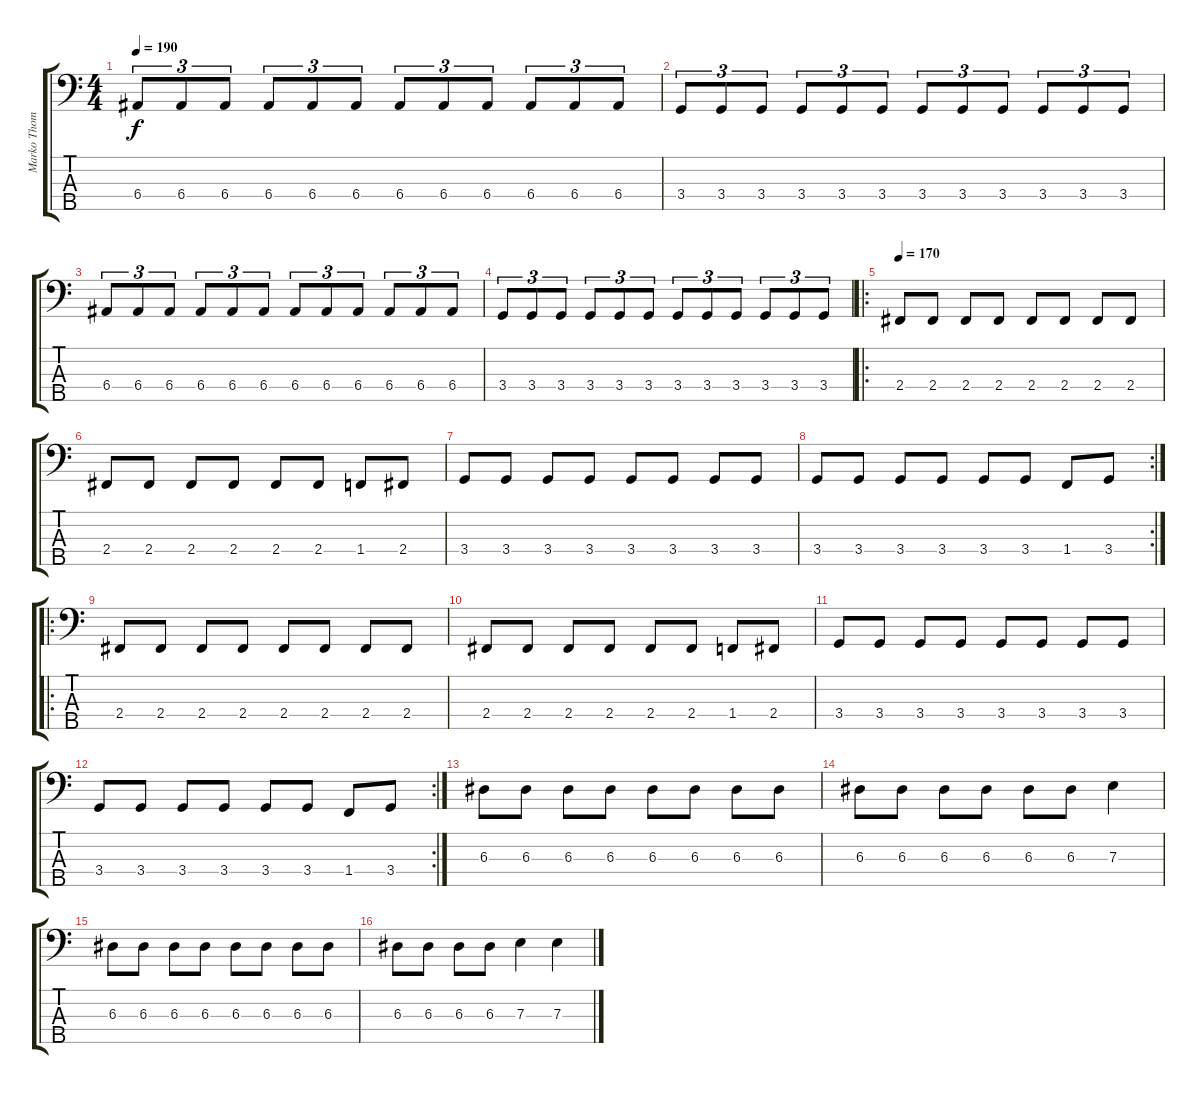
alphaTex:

\track ("Marko Thomas" "Marko Thom") {instrument electricbassfinger}
\staff {score tabs}
\tuning (G2 D2 A1 E1 B0) {hide}
\ts (4 4)
\tempo 190
\clef f4
\ks c
6.4.8{tu (3 2) dy f} 6.4.8{tu (3 2)} 6.4.8{tu (3 2)} 6.4.8{tu (3 2)} 6.4.8{tu (3 2)} 6.4.8{tu (3 2)} 6.4.8{tu (3 2)} 6.4.8{tu (3 2)} 6.4.8{tu (3 2)} 6.4.8{tu (3 2)} 6.4.8{tu (3 2)} 6.4.8{tu (3 2)} |
3.4.8{tu (3 2)} 3.4.8{tu (3 2)} 3.4.8{tu (3 2)} 3.4.8{tu (3 2)} 3.4.8{tu (3 2)} 3.4.8{tu (3 2)} 3.4.8{tu (3 2)} 3.4.8{tu (3 2)} 3.4.8{tu (3 2)} 3.4.8{tu (3 2)} 3.4.8{tu (3 2)} 3.4.8{tu (3 2)} |
6.4.8{tu (3 2)} 6.4.8{tu (3 2)} 6.4.8{tu (3 2)} 6.4.8{tu (3 2)} 6.4.8{tu (3 2)} 6.4.8{tu (3 2)} 6.4.8{tu (3 2)} 6.4.8{tu (3 2)} 6.4.8{tu (3 2)} 6.4.8{tu (3 2)} 6.4.8{tu (3 2)} 6.4.8{tu (3 2)} |
3.4.8{tu (3 2)} 3.4.8{tu (3 2)} 3.4.8{tu (3 2)} 3.4.8{tu (3 2)} 3.4.8{tu (3 2)} 3.4.8{tu (3 2)} 3.4.8{tu (3 2)} 3.4.8{tu (3 2)} 3.4.8{tu (3 2)} 3.4.8{tu (3 2)} 3.4.8{tu (3 2)} 3.4.8{tu (3 2)} |
\ro
\tempo 170
2.4.8 2.4.8 2.4.8 2.4.8 2.4.8 2.4.8 2.4.8 2.4.8 |
2.4.8 2.4.8 2.4.8 2.4.8 2.4.8 2.4.8 1.4.8 2.4.8 |
3.4.8 3.4.8 3.4.8 3.4.8 3.4.8 3.4.8 3.4.8 3.4.8 |
\rc 2
3.4.8 3.4.8 3.4.8 3.4.8 3.4.8 3.4.8 1.4.8 3.4.8 |
\ro
2.4.8 2.4.8 2.4.8 2.4.8 2.4.8 2.4.8 2.4.8 2.4.8 |
2.4.8 2.4.8 2.4.8 2.4.8 2.4.8 2.4.8 1.4.8 2.4.8 |
3.4.8 3.4.8 3.4.8 3.4.8 3.4.8 3.4.8 3.4.8 3.4.8 |
\rc 2
3.4.8 3.4.8 3.4.8 3.4.8 3.4.8 3.4.8 1.4.8 3.4.8 |
6.3.8 6.3.8 6.3.8 6.3.8 6.3.8 6.3.8 6.3.8 6.3.8 |
6.3.8 6.3.8 6.3.8 6.3.8 6.3.8 6.3.8 7.3.4 |
6.3.8 6.3.8 6.3.8 6.3.8 6.3.8 6.3.8 6.3.8 6.3.8 |
6.3.8 6.3.8 6.3.8 6.3.8 7.3.4 7.3.4
